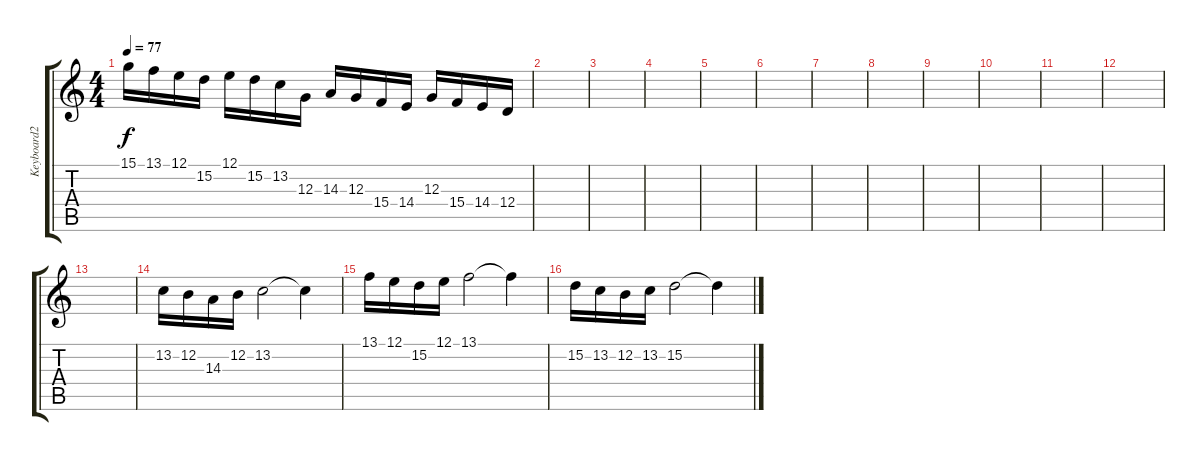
\track ("Keyboard2" "Keyboard2") {instrument pad7halo}
\staff {score tabs}
\tuning (E4 B3 G3 D3 A2 E2) {hide}
\ts (4 4)
\tempo 77
\clef g2
\ks c
15.1.16{dy f} 13.1.16 12.1.16 15.2.16 12.1.16 15.2.16 13.2.16 12.3.16 14.3.16 12.3.16 15.4.16 14.4.16 12.3.16 15.4.16 14.4.16 12.4.16 |
|
|
|
|
|
|
|
|
|
|
|
|
13.2.16 12.2.16 14.3.16 12.2.16 13.2.2 13.2{t}.4 |
13.1.16 12.1.16 15.2.16 12.1.16 13.1.2 13.1{t}.4 |
15.2.16 13.2.16 12.2.16 13.2.16 15.2.2 15.2{t}.4
